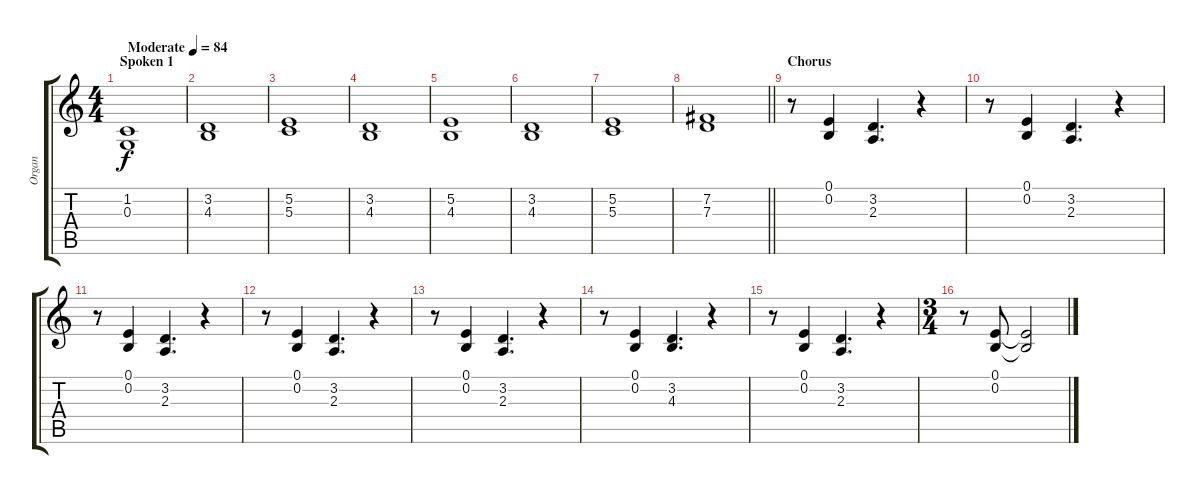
\track ("Organ" "Organ") {instrument percussiveorgan}
\staff {score tabs}
\tuning (E4 B3 G3 D3 A2 E2) {hide}
\ts (4 4)
\section ("" "Spoken 1")
\tempo (84 "Moderate")
\clef g2
\ks c
(1.2 0.3).1{dy f instrument percussiveorgan} |
(3.2 4.3).1 |
(5.2 5.3).1 |
(3.2 4.3).1 |
(5.2 4.3).1 |
(3.2 4.3).1 |
(5.2 5.3).1 |
\barLineRight lightlight
(7.2 7.3).1 |
\section ("" "Chorus")
r.8 (0.1 0.2).4 (3.2 2.3).4{d} r.4 |
r.8 (0.1 0.2).4 (3.2 2.3).4{d} r.4 |
r.8 (0.1 0.2).4 (3.2 2.3).4{d} r.4 |
r.8 (0.1 0.2).4 (3.2 2.3).4{d} r.4 |
r.8 (0.1 0.2).4 (3.2 2.3).4{d} r.4 |
r.8 (0.1 0.2).4 (3.2 4.3).4{d} r.4 |
r.8 (0.1 0.2).4 (3.2 2.3).4{d} r.4 |
\ts (3 4)
r.8 (0.1 0.2).8 (0.1{t} 0.2{t}).2
